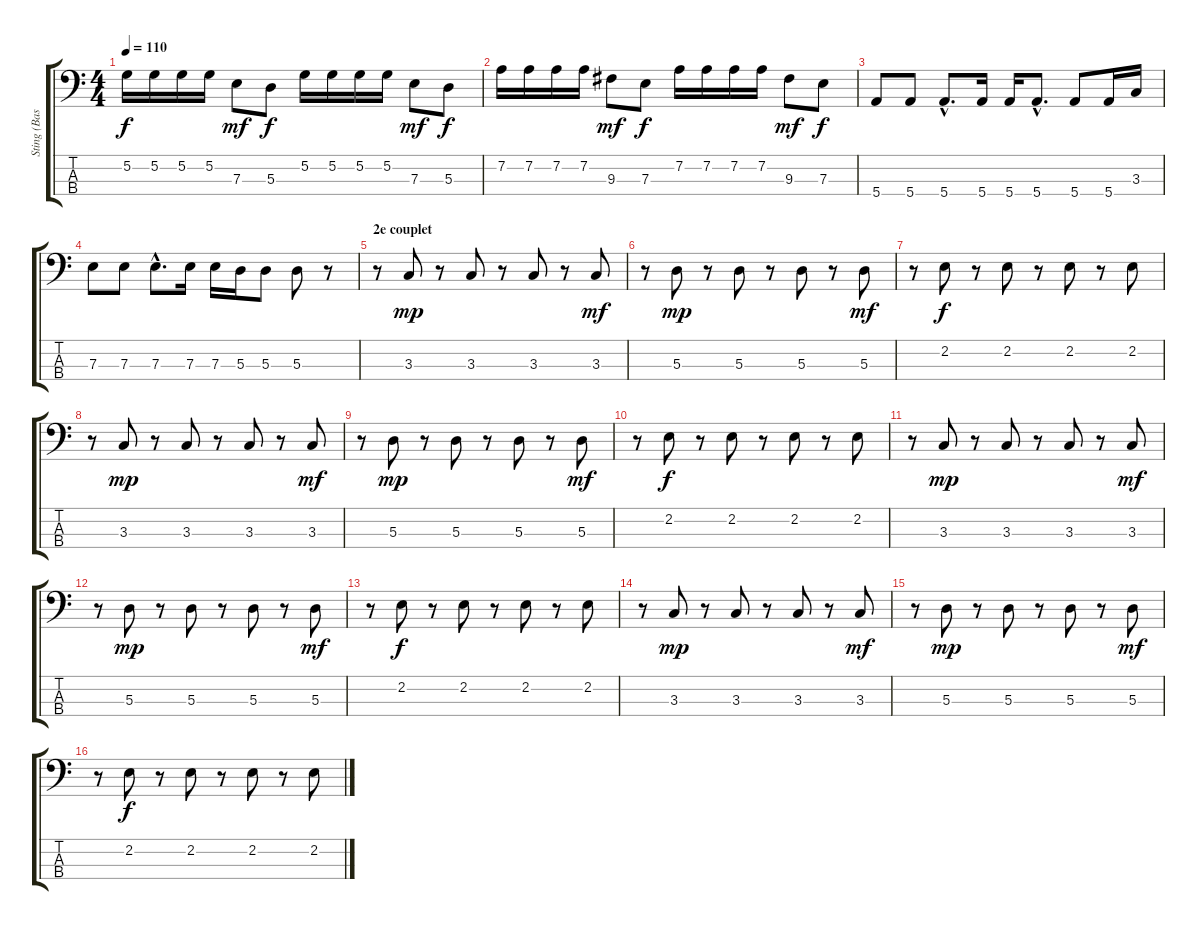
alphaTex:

\track ("Sting (Bass)" "Sting (Bas") {instrument electricbassfinger}
\staff {score tabs}
\tuning (G2 D2 A1 E1) {hide}
\ts (4 4)
\tempo 110
\clef f4
\ks c
5.2.16{dy f} 5.2.16 5.2.16 5.2.16 7.3.8{dy mf} 5.3.8{dy f} 5.2.16 5.2.16 5.2.16 5.2.16 7.3.8{dy mf} 5.3.8{dy f} |
7.2.16 7.2.16 7.2.16 7.2.16 9.3.8{dy mf} 7.3.8{dy f} 7.2.16 7.2.16 7.2.16 7.2.16 9.3.8{dy mf} 7.3.8{dy f} |
5.4.8 5.4.8 5.4{hac}.8{d} 5.4.16 5.4.16 5.4{hac}.8{d} 5.4.8 5.4.16 3.3.16 |
7.3.8 7.3.8 7.3{hac}.8{d} 7.3.16 7.3.16 5.3.16 5.3.8 5.3.8 r.8 |
\section ("" "2e couplet")
r.8 3.3.8{dy mp} r.8 3.3.8 r.8 3.3.8 r.8 3.3.8{dy mf} |
r.8 5.3.8{dy mp} r.8 5.3.8 r.8 5.3.8 r.8 5.3.8{dy mf} |
r.8 2.2.8{dy f} r.8 2.2.8 r.8 2.2.8 r.8 2.2.8 |
r.8 3.3.8{dy mp} r.8 3.3.8 r.8 3.3.8 r.8 3.3.8{dy mf} |
r.8 5.3.8{dy mp} r.8 5.3.8 r.8 5.3.8 r.8 5.3.8{dy mf} |
r.8 2.2.8{dy f} r.8 2.2.8 r.8 2.2.8 r.8 2.2.8 |
r.8 3.3.8{dy mp} r.8 3.3.8 r.8 3.3.8 r.8 3.3.8{dy mf} |
r.8 5.3.8{dy mp} r.8 5.3.8 r.8 5.3.8 r.8 5.3.8{dy mf} |
r.8 2.2.8{dy f} r.8 2.2.8 r.8 2.2.8 r.8 2.2.8 |
r.8 3.3.8{dy mp} r.8 3.3.8 r.8 3.3.8 r.8 3.3.8{dy mf} |
r.8 5.3.8{dy mp} r.8 5.3.8 r.8 5.3.8 r.8 5.3.8{dy mf} |
r.8 2.2.8{dy f} r.8 2.2.8 r.8 2.2.8 r.8 2.2.8
